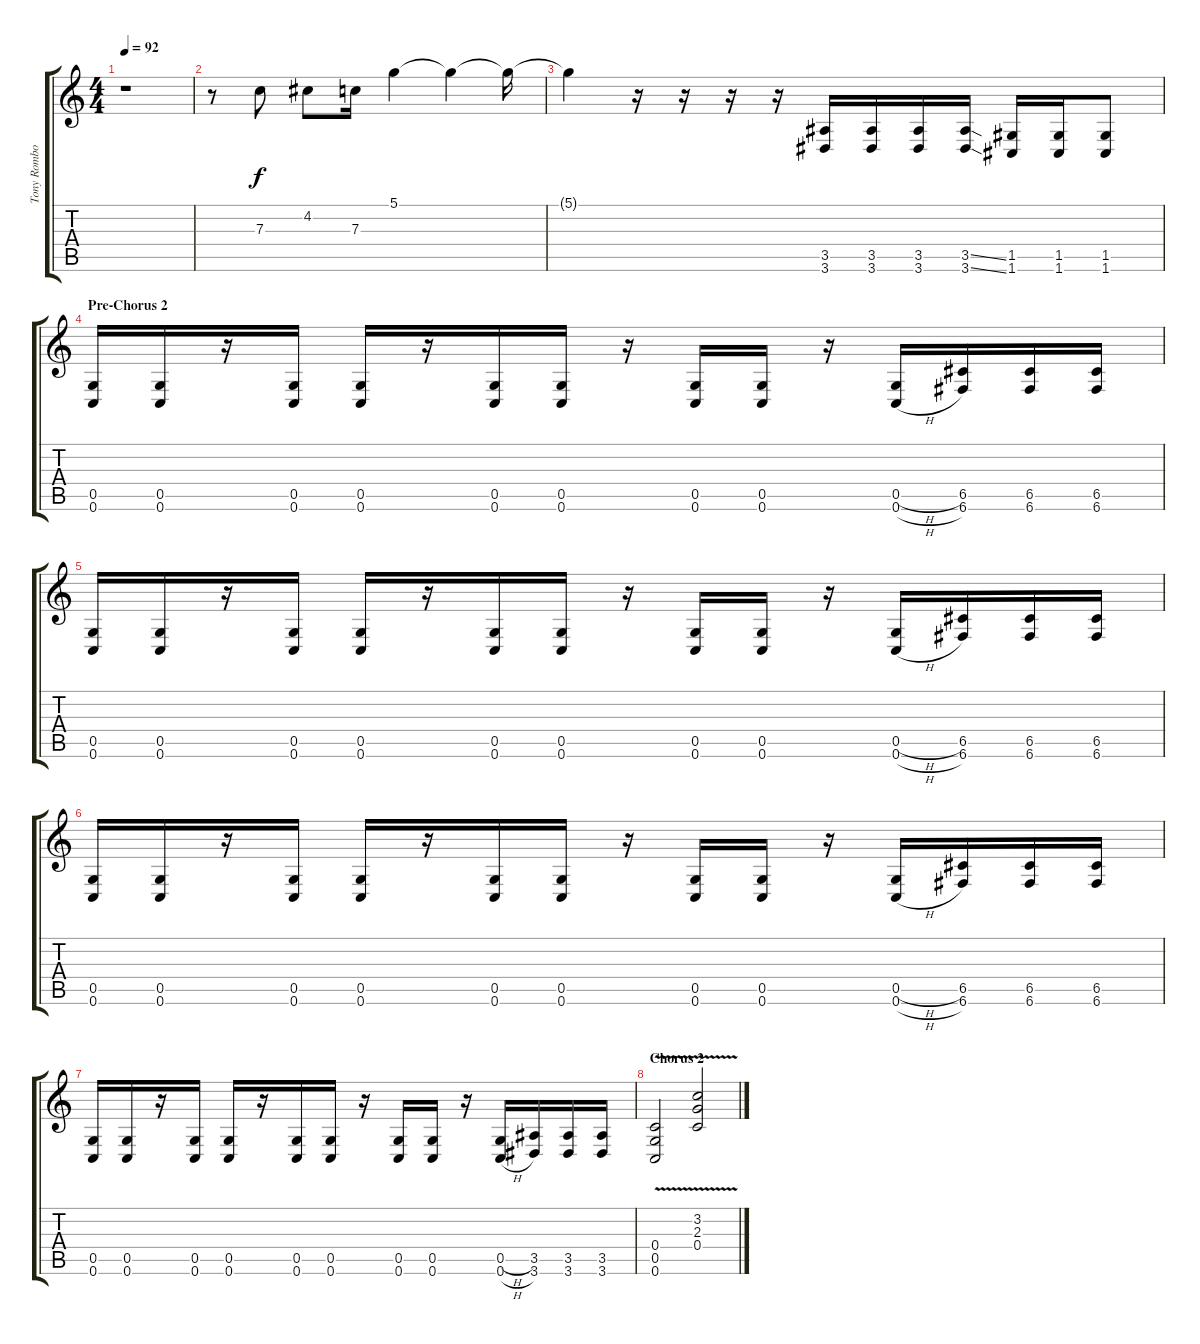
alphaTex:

\track ("Tony Rombola - Rythm Guitar" "Tony Rombo") {instrument distortionguitar}
\staff {score tabs}
\tuning (D4 A3 F3 C3 G2 C2) {hide}
\ts (4 4)
\tempo 92
\clef g2
\ks c
r.1{dy f} |
r.8 7.3.8 4.2.8 7.3.16 5.1.4 5.1{t}.4 5.1{t}.16 |
5.1{t}.4{instrument distortionguitar} r.16 r.16 r.16 r.16 (3.5 3.6).16 (3.5 3.6).16 (3.5 3.6).16 (3.5{ss} 3.6{ss}).16 (1.5 1.6).16 (1.5 1.6).16 (1.5 1.6).8 |
\section ("" "Pre-Chorus 2")
(0.5 0.6).16 (0.5 0.6).16 r.16 (0.5 0.6).16 (0.5 0.6).16 r.16 (0.5 0.6).16 (0.5 0.6).16 r.16 (0.5 0.6).16 (0.5 0.6).16 r.16 (0.5{h} 0.6{h}).16 (6.5 6.6).16 (6.5 6.6).16 (6.5 6.6).16 |
(0.5 0.6).16 (0.5 0.6).16 r.16 (0.5 0.6).16 (0.5 0.6).16 r.16 (0.5 0.6).16 (0.5 0.6).16 r.16 (0.5 0.6).16 (0.5 0.6).16 r.16 (0.5{h} 0.6{h}).16 (6.5 6.6).16 (6.5 6.6).16 (6.5 6.6).16 |
(0.5 0.6).16 (0.5 0.6).16 r.16 (0.5 0.6).16 (0.5 0.6).16 r.16 (0.5 0.6).16 (0.5 0.6).16 r.16 (0.5 0.6).16 (0.5 0.6).16 r.16 (0.5{h} 0.6{h}).16 (6.5 6.6).16 (6.5 6.6).16 (6.5 6.6).16 |
(0.5 0.6).16 (0.5 0.6).16 r.16 (0.5 0.6).16 (0.5 0.6).16 r.16 (0.5 0.6).16 (0.5 0.6).16 r.16 (0.5 0.6).16 (0.5 0.6).16 r.16 (0.5{h} 0.6{h}).16 (3.5 3.6).16 (3.5 3.6).16 (3.5 3.6).16 |
\section ("" "Chorus 2")
(0.4{v} 0.5{v} 0.6{v}).2 (3.2{v} 2.3{v} 0.4{v}).2
